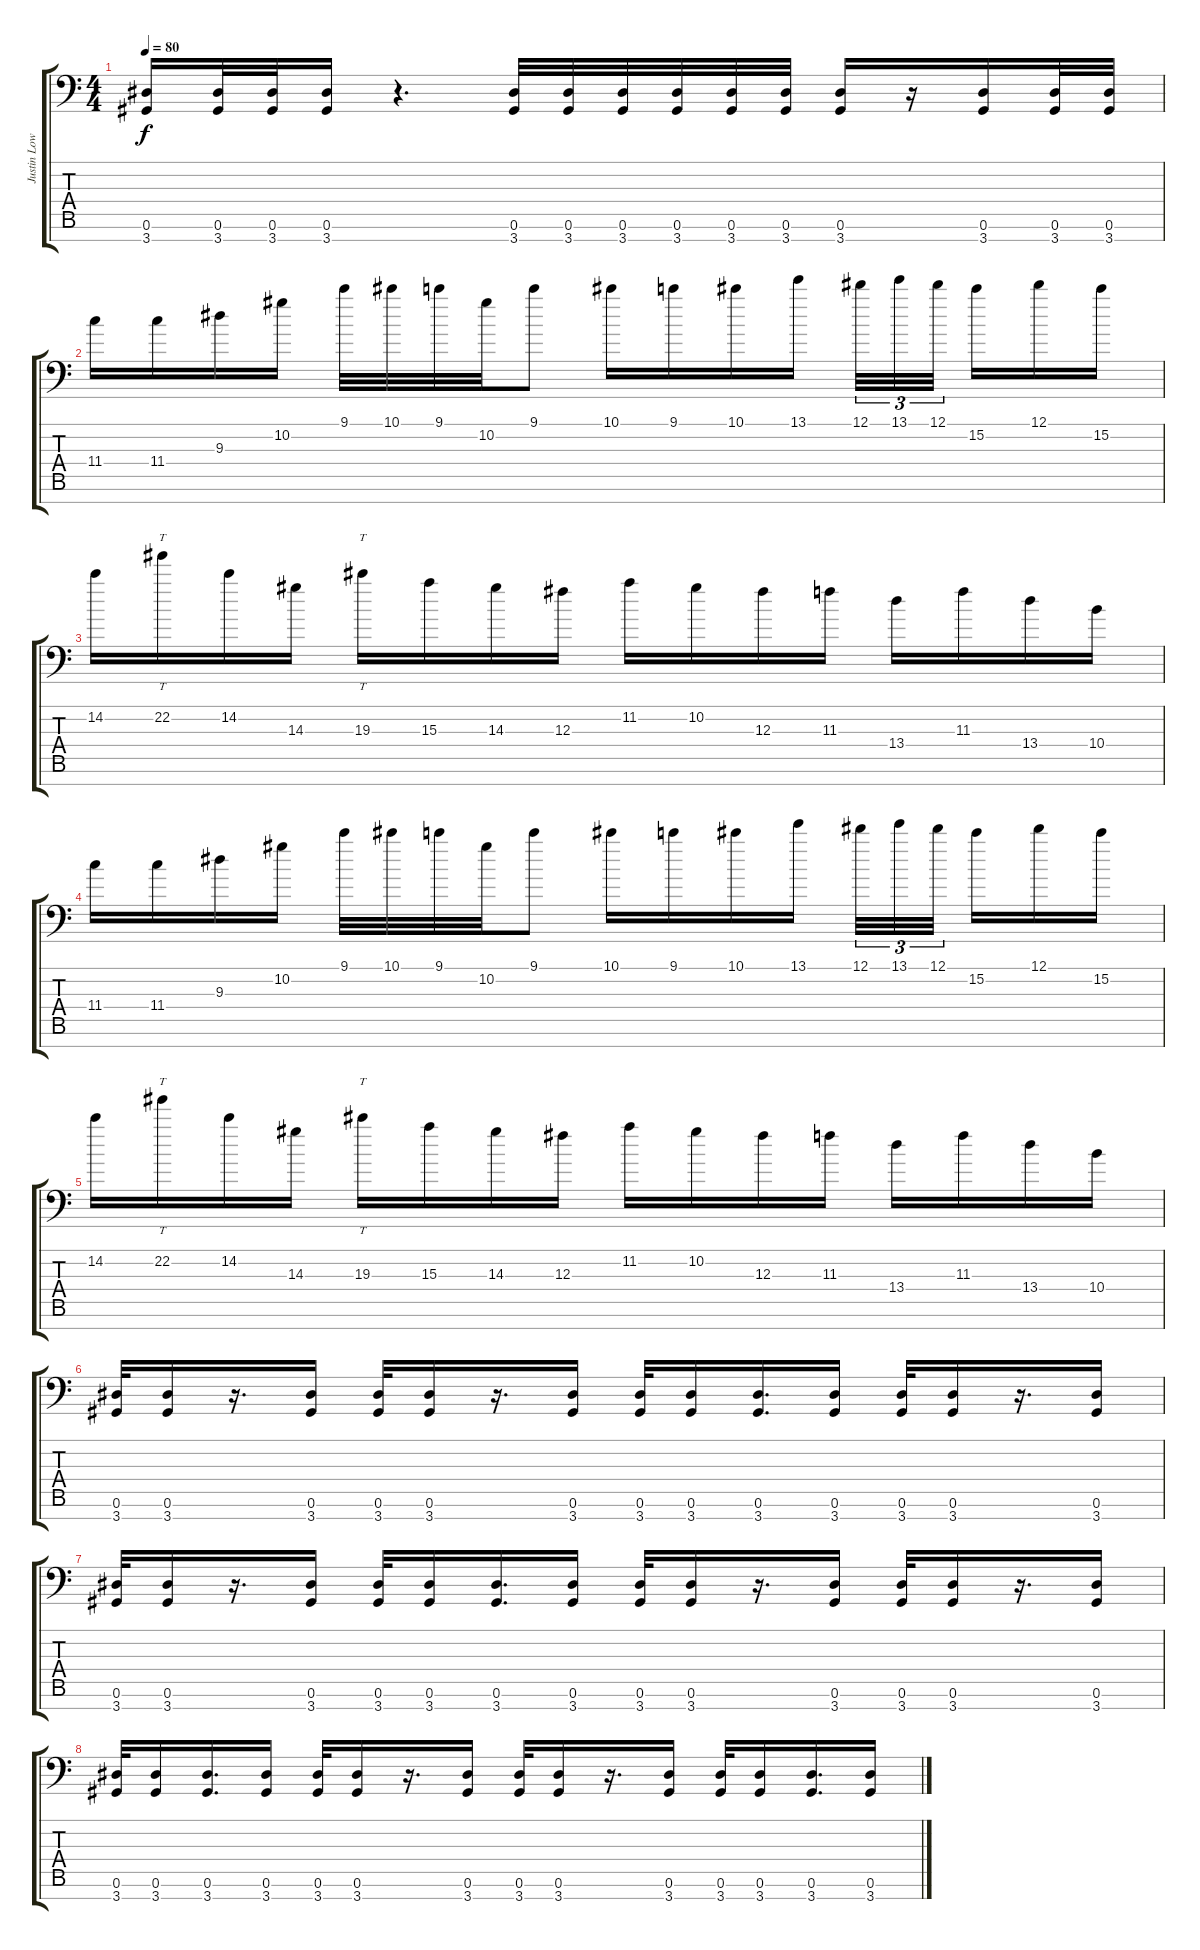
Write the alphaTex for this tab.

\track ("Justin Lowe" "Justin Low") {instrument distortionguitar}
\staff {score tabs}
\tuning (Eb4 Bb3 Gb3 Db3 Ab2 Eb2 F1) {hide}
\ts (4 4)
\tempo 80
\clef f4
\ks c
(0.6{t} 3.7{t}).16{dy f} (0.6 3.7).32 (0.6 3.7).32 (0.6 3.7).16 r.4{d} (0.6 3.7).32 (0.6 3.7).32 (0.6 3.7).32 (0.6 3.7).32 (0.6 3.7).32 (0.6 3.7).32 (0.6 3.7).16 r.16 (0.6 3.7).16 (0.6 3.7).32 (0.6 3.7).32 |
11.4.16{balance 13} 11.4.16 9.3.16 10.2.16 9.1.32 10.1.32 9.1.32 10.2.32 9.1.8 10.1.16 9.1.16 10.1.16 13.1.16 12.1.32{tu (3 2)} 13.1.32{tu (3 2)} 12.1.32{tu (3 2) beam splitsecondary} 15.2.16 12.1.16 15.2.16 |
14.2.16 22.2.16{tt} 14.2.16 14.3.16 19.3.16{tt} 15.3.16 14.3.16 12.3.16 11.2.16 10.2.16 12.3.16 11.3.16 13.4.16 11.3.16 13.4.16 10.4.16 |
11.4.16 11.4.16 9.3.16 10.2.16 9.1.32 10.1.32 9.1.32 10.2.32 9.1.8 10.1.16 9.1.16 10.1.16 13.1.16 12.1.32{tu (3 2)} 13.1.32{tu (3 2)} 12.1.32{tu (3 2) beam splitsecondary} 15.2.16 12.1.16 15.2.16 |
14.2.16 22.2.16{tt} 14.2.16 14.3.16 19.3.16{tt} 15.3.16 14.3.16 12.3.16 11.2.16 10.2.16 12.3.16 11.3.16 13.4.16 11.3.16 13.4.16 10.4.16 |
(0.6 3.7).32 (0.6 3.7).16 r.16{d} (0.6 3.7).16 (0.6 3.7).32 (0.6 3.7).16 r.16{d} (0.6 3.7).16 (0.6 3.7).32 (0.6 3.7).16 (0.6 3.7).16{d} (0.6 3.7).16 (0.6 3.7).32 (0.6 3.7).16 r.16{d} (0.6 3.7).16 |
(0.6 3.7).32 (0.6 3.7).16 r.16{d} (0.6 3.7).16 (0.6 3.7).32 (0.6 3.7).16 (0.6 3.7).16{d} (0.6 3.7).16 (0.6 3.7).32 (0.6 3.7).16 r.16{d} (0.6 3.7).16 (0.6 3.7).32 (0.6 3.7).16 r.16{d} (0.6 3.7).16 |
(0.6 3.7).32 (0.6 3.7).16 (0.6 3.7).16{d} (0.6 3.7).16 (0.6 3.7).32 (0.6 3.7).16 r.16{d} (0.6 3.7).16 (0.6 3.7).32 (0.6 3.7).16 r.16{d} (0.6 3.7).16 (0.6 3.7).32 (0.6 3.7).16 (0.6 3.7).16{d} (0.6 3.7).16
